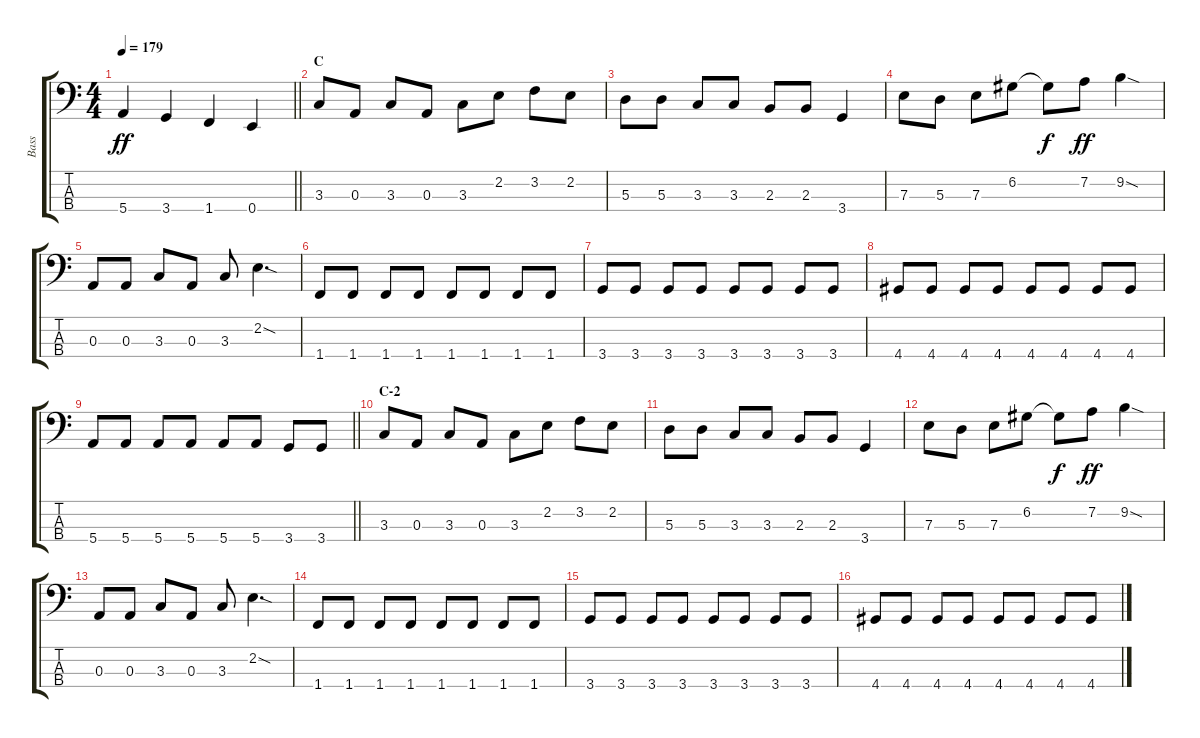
\track ("Bass" "Bass") {instrument electricbasspick}
\staff {score tabs}
\tuning (G2 D2 A1 E1) {hide}
\ts (4 4)
\tempo 179
\clef f4
\barLineRight lightlight
\ks c
5.4.4{dy ff} 3.4.4 1.4.4 0.4.4 |
\section ("" "C")
3.3.8 0.3.8 3.3.8 0.3.8 3.3.8 2.2.8 3.2.8 2.2.8 |
5.3.8 5.3.8 3.3.8 3.3.8 2.3.8 2.3.8 3.4.4 |
7.3.8 5.3.8 7.3.8 6.2.8 6.2{t}.8{dy f} 7.2.8{dy ff} 9.2{sod}.4 |
0.3.8 0.3.8 3.3.8 0.3.8 3.3.8 2.2{sod}.4{d} |
1.4.8 1.4.8 1.4.8 1.4.8 1.4.8 1.4.8 1.4.8 1.4.8 |
3.4.8 3.4.8 3.4.8 3.4.8 3.4.8 3.4.8 3.4.8 3.4.8 |
4.4.8 4.4.8 4.4.8 4.4.8 4.4.8 4.4.8 4.4.8 4.4.8 |
\barLineRight lightlight
5.4.8 5.4.8 5.4.8 5.4.8 5.4.8 5.4.8 3.4.8 3.4.8 |
\section ("" "C-2")
3.3.8 0.3.8 3.3.8 0.3.8 3.3.8 2.2.8 3.2.8 2.2.8 |
5.3.8 5.3.8 3.3.8 3.3.8 2.3.8 2.3.8 3.4.4 |
7.3.8 5.3.8 7.3.8 6.2.8 6.2{t}.8{dy f} 7.2.8{dy ff} 9.2{sod}.4 |
0.3.8 0.3.8 3.3.8 0.3.8 3.3.8 2.2{sod}.4{d} |
1.4.8 1.4.8 1.4.8 1.4.8 1.4.8 1.4.8 1.4.8 1.4.8 |
3.4.8 3.4.8 3.4.8 3.4.8 3.4.8 3.4.8 3.4.8 3.4.8 |
4.4.8 4.4.8 4.4.8 4.4.8 4.4.8 4.4.8 4.4.8 4.4.8
